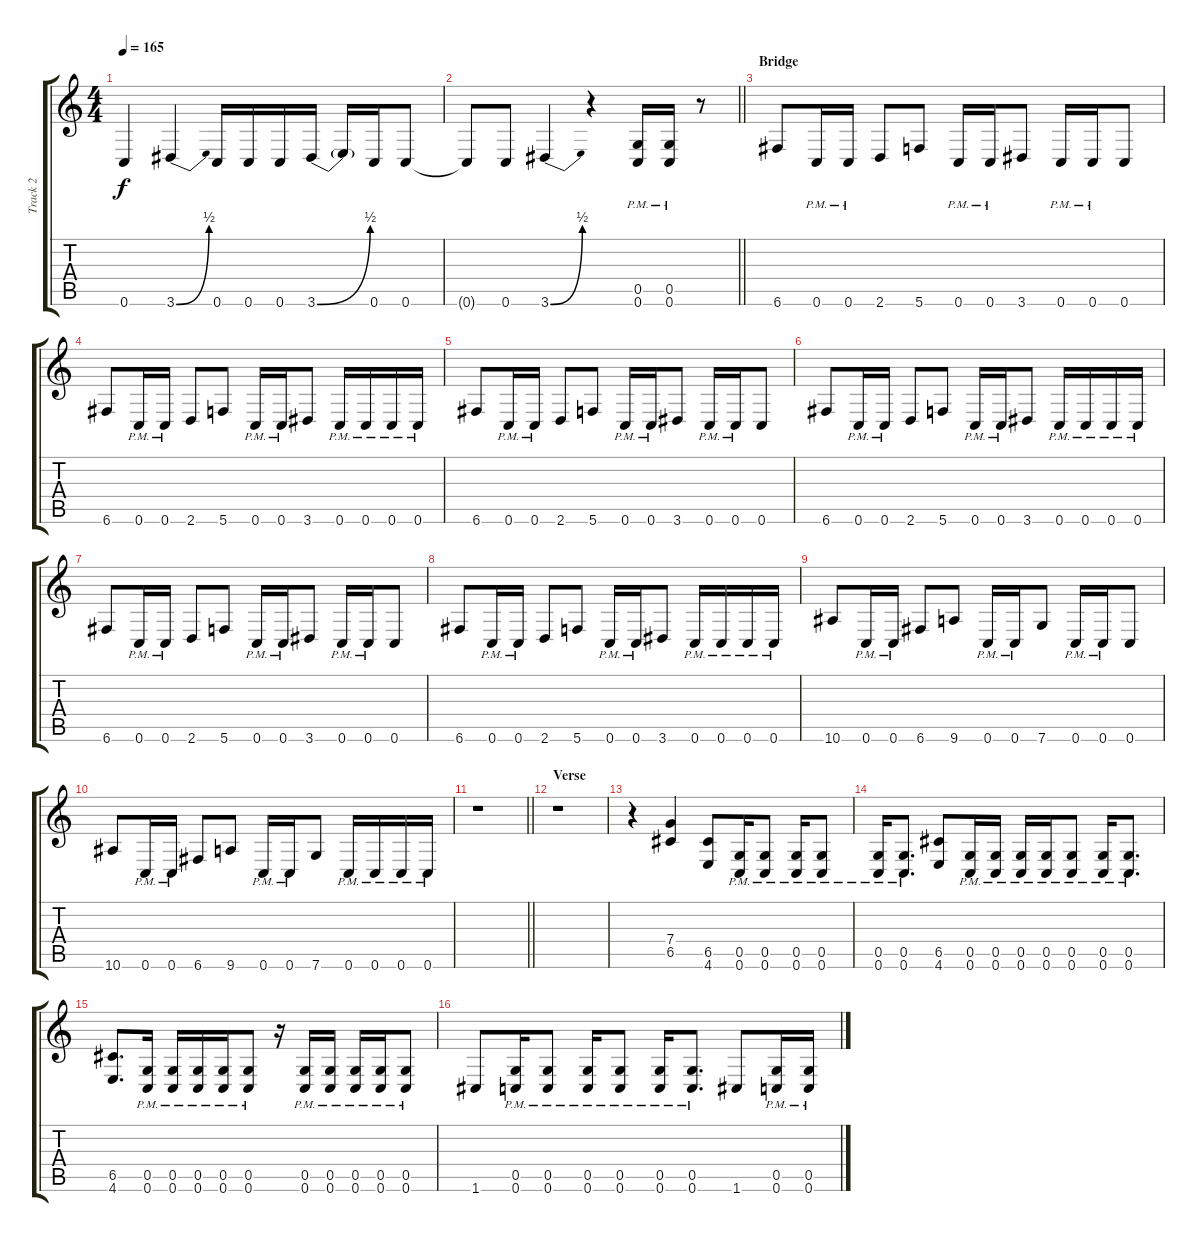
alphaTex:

\track ("Track 2" "Track 2") {instrument distortionguitar}
\staff {score tabs}
\tuning (D4 A3 F3 C3 G2 C2) {hide}
\ts (4 4)
\tempo 165
\clef g2
\ks c
0.6.4{dy f} 3.6{be (bend 0 0 60 2)}.4 0.6.16 0.6.16 0.6.16 3.6{be (bend 0 0 60 2)}.16 3.6{t}.16 0.6.16 0.6.8 |
\barLineRight lightlight
0.6{t}.8 0.6.8 3.6{be (bend 0 0 60 2)}.4 r.4 (0.5{pm} 0.6{pm}).16 (0.5{pm} 0.6{pm}).16 r.8 |
\section ("" "Bridge")
6.6.8 0.6{pm}.16 0.6{pm}.16 2.6.8 5.6.8 0.6{pm}.16 0.6{pm}.16 3.6.8 0.6{pm}.16 0.6{pm}.16 0.6.8 |
6.6.8 0.6{pm}.16 0.6{pm}.16 2.6.8 5.6.8 0.6{pm}.16 0.6{pm}.16 3.6.8 0.6{pm}.16 0.6{pm}.16 0.6{pm}.16 0.6{pm}.16 |
6.6.8 0.6{pm}.16 0.6{pm}.16 2.6.8 5.6.8 0.6{pm}.16 0.6{pm}.16 3.6.8 0.6{pm}.16 0.6{pm}.16 0.6.8 |
6.6.8 0.6{pm}.16 0.6{pm}.16 2.6.8 5.6.8 0.6{pm}.16 0.6{pm}.16 3.6.8 0.6{pm}.16 0.6{pm}.16 0.6{pm}.16 0.6{pm}.16 |
6.6.8 0.6{pm}.16 0.6{pm}.16 2.6.8 5.6.8 0.6{pm}.16 0.6{pm}.16 3.6.8 0.6{pm}.16 0.6{pm}.16 0.6.8 |
6.6.8 0.6{pm}.16 0.6{pm}.16 2.6.8 5.6.8 0.6{pm}.16 0.6{pm}.16 3.6.8 0.6{pm}.16 0.6{pm}.16 0.6{pm}.16 0.6{pm}.16 |
10.6.8 0.6{pm}.16 0.6{pm}.16 6.6.8 9.6.8 0.6{pm}.16 0.6{pm}.16 7.6.8 0.6{pm}.16 0.6{pm}.16 0.6.8 |
10.6.8 0.6{pm}.16 0.6{pm}.16 6.6.8 9.6.8 0.6{pm}.16 0.6{pm}.16 7.6.8 0.6{pm}.16 0.6{pm}.16 0.6{pm}.16 0.6{pm}.16 |
\barLineRight lightlight
r.1 |
\section ("" "Verse")
r.1 |
r.4 (7.4 6.5).4 (6.5 4.6).8 (0.5{pm} 0.6{pm}).16 (0.5{pm} 0.6{pm}).8 (0.5{pm} 0.6{pm}).16 (0.5{pm} 0.6{pm}).8 |
(0.5{pm} 0.6{pm}).16 (0.5{pm} 0.6{pm}).8{d} (6.5 4.6).8 (0.5{pm} 0.6{pm}).16 (0.5{pm} 0.6{pm}).16 (0.5{pm} 0.6{pm}).16 (0.5{pm} 0.6{pm}).16 (0.5{pm} 0.6{pm}).8 (0.5{pm} 0.6{pm}).16 (0.5{pm} 0.6{pm}).8{d} |
(6.5 4.6).8{d} (0.5{pm} 0.6{pm}).16 (0.5{pm} 0.6{pm}).16 (0.5{pm} 0.6{pm}).16 (0.5{pm} 0.6{pm}).16 (0.5{pm} 0.6{pm}).8 r.16 (0.5{pm} 0.6{pm}).16 (0.5{pm} 0.6{pm}).16 (0.5{pm} 0.6{pm}).16 (0.5{pm} 0.6{pm}).16 (0.5{pm} 0.6{pm}).8 |
1.6.8 (0.5{pm} 0.6{pm}).16 (0.5{pm} 0.6{pm}).8 (0.5{pm} 0.6{pm}).16 (0.5{pm} 0.6{pm}).8 (0.5{pm} 0.6{pm}).16 (0.5{pm} 0.6{pm}).8{d} 1.6.8 (0.5{pm} 0.6{pm}).16 (0.5{pm} 0.6{pm}).16
